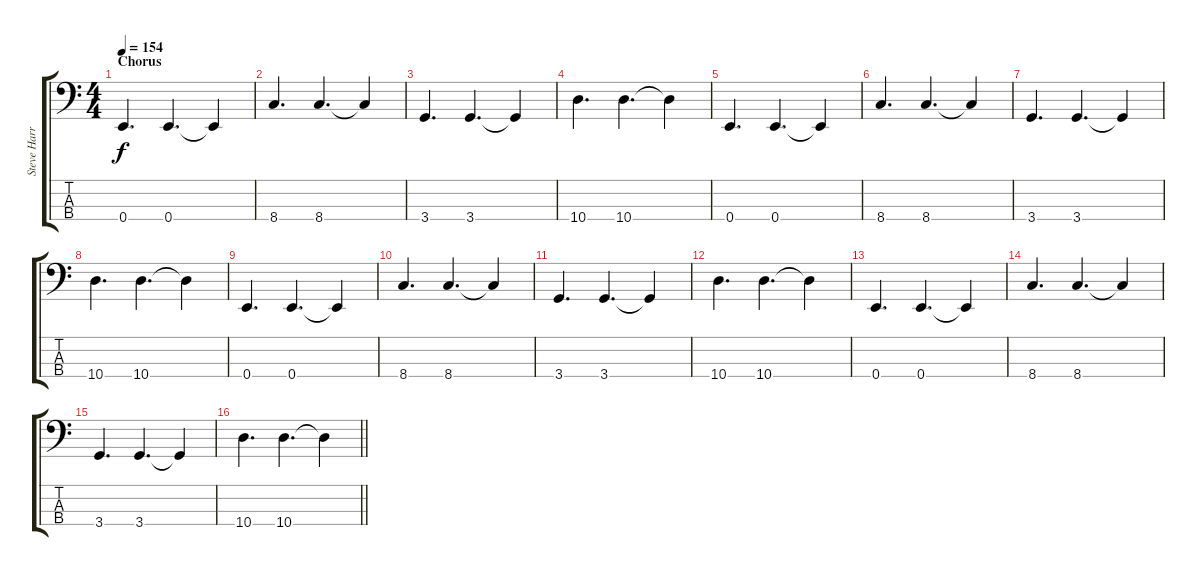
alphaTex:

\track ("Steve Harris" "Steve Harr") {instrument electricbassfinger}
\staff {score tabs}
\tuning (G2 D2 A1 E1) {hide}
\ts (4 4)
\section ("" "Chorus")
\tempo 154
\clef f4
\ks c
0.4.4{d dy f} 0.4.4{d} 0.4{t}.4 |
8.4.4{d} 8.4.4{d} 8.4{t}.4 |
3.4.4{d} 3.4.4{d} 3.4{t}.4 |
10.4.4{d} 10.4.4{d} 10.4{t}.4 |
0.4.4{d} 0.4.4{d} 0.4{t}.4 |
8.4.4{d} 8.4.4{d} 8.4{t}.4 |
3.4.4{d} 3.4.4{d} 3.4{t}.4 |
10.4.4{d} 10.4.4{d} 10.4{t}.4 |
0.4.4{d} 0.4.4{d} 0.4{t}.4 |
8.4.4{d} 8.4.4{d} 8.4{t}.4 |
3.4.4{d} 3.4.4{d} 3.4{t}.4 |
10.4.4{d} 10.4.4{d} 10.4{t}.4 |
0.4.4{d} 0.4.4{d} 0.4{t}.4 |
8.4.4{d} 8.4.4{d} 8.4{t}.4 |
3.4.4{d} 3.4.4{d} 3.4{t}.4 |
\barLineRight lightlight
10.4.4{d} 10.4.4{d} 10.4{t}.4
